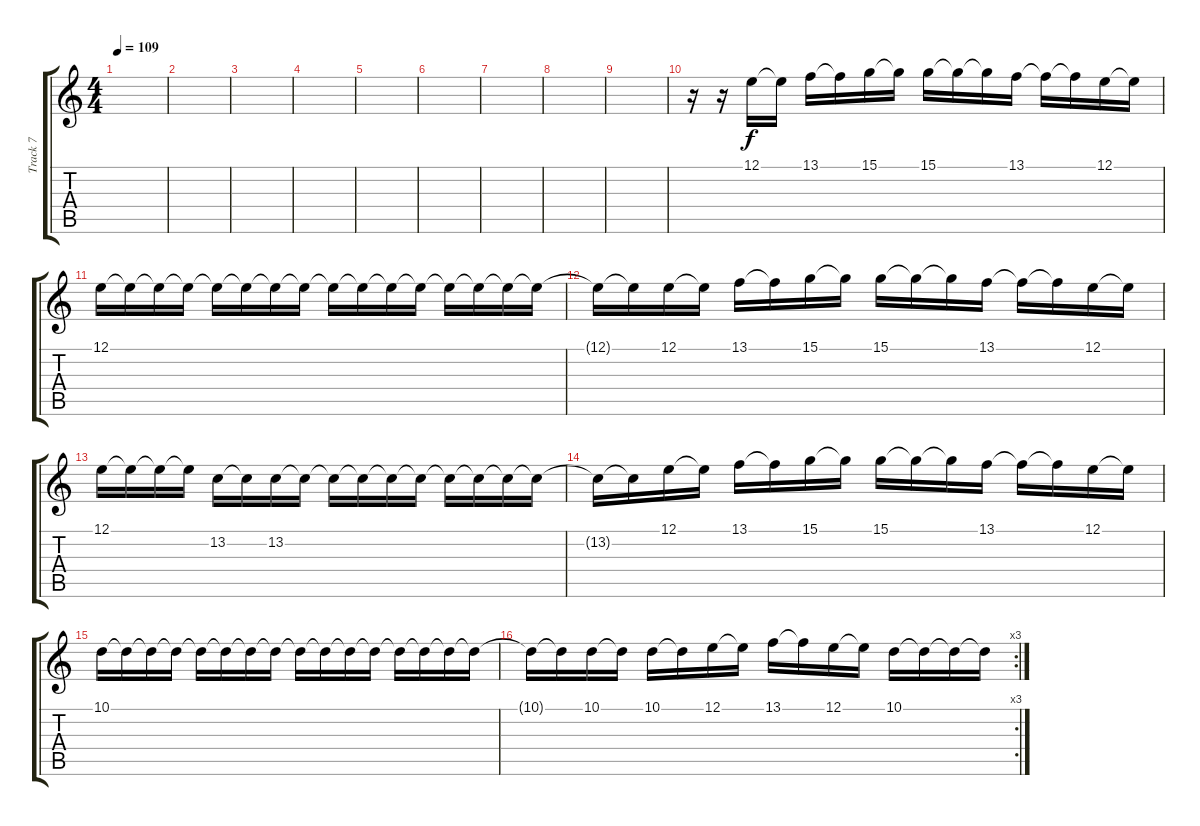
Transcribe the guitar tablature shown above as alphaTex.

\track ("Track 7" "Track 7") {instrument stringensemble1}
\staff {score tabs}
\tuning (E4 B3 G3 D3 A2 E2) {hide}
\ts (4 4)
\tempo 109
\clef g2
\ks c
|
|
|
|
|
|
|
|
|
r.16 r.16 12.1.16 12.1{t}.16 13.1.16 13.1{t}.16 15.1.16 15.1{t}.16 15.1.16 15.1{t}.16 15.1{t}.16 13.1.16 13.1{t}.16 13.1{t}.16 12.1.16 12.1{t}.16 |
12.1.16 12.1{t}.16 12.1{t}.16 12.1{t}.16 12.1{t}.16 12.1{t}.16 12.1{t}.16 12.1{t}.16 12.1{t}.16 12.1{t}.16 12.1{t}.16 12.1{t}.16 12.1{t}.16 12.1{t}.16 12.1{t}.16 12.1{t}.16 |
12.1{t}.16 12.1{t}.16 12.1.16 12.1{t}.16 13.1.16 13.1{t}.16 15.1.16 15.1{t}.16 15.1.16 15.1{t}.16 15.1{t}.16 13.1.16 13.1{t}.16 13.1{t}.16 12.1.16 12.1{t}.16 |
12.1.16 12.1{t}.16 12.1{t}.16 12.1{t}.16 13.2.16 13.2{t}.16 13.2.16 13.2{t}.16 13.2{t}.16 13.2{t}.16 13.2{t}.16 13.2{t}.16 13.2{t}.16 13.2{t}.16 13.2{t}.16 13.2{t}.16 |
13.2{t}.16 13.2{t}.16 12.1.16 12.1{t}.16 13.1.16 13.1{t}.16 15.1.16 15.1{t}.16 15.1.16 15.1{t}.16 15.1{t}.16 13.1.16 13.1{t}.16 13.1{t}.16 12.1.16 12.1{t}.16 |
10.1.16 10.1{t}.16 10.1{t}.16 10.1{t}.16 10.1{t}.16 10.1{t}.16 10.1{t}.16 10.1{t}.16 10.1{t}.16 10.1{t}.16 10.1{t}.16 10.1{t}.16 10.1{t}.16 10.1{t}.16 10.1{t}.16 10.1{t}.16 |
\rc 3
10.1{t}.16 10.1{t}.16 10.1.16 10.1{t}.16 10.1.16 10.1{t}.16 12.1.16 12.1{t}.16 13.1.16 13.1{t}.16 12.1.16 12.1{t}.16 10.1.16 10.1{t}.16 10.1{t}.16 10.1{t}.16
